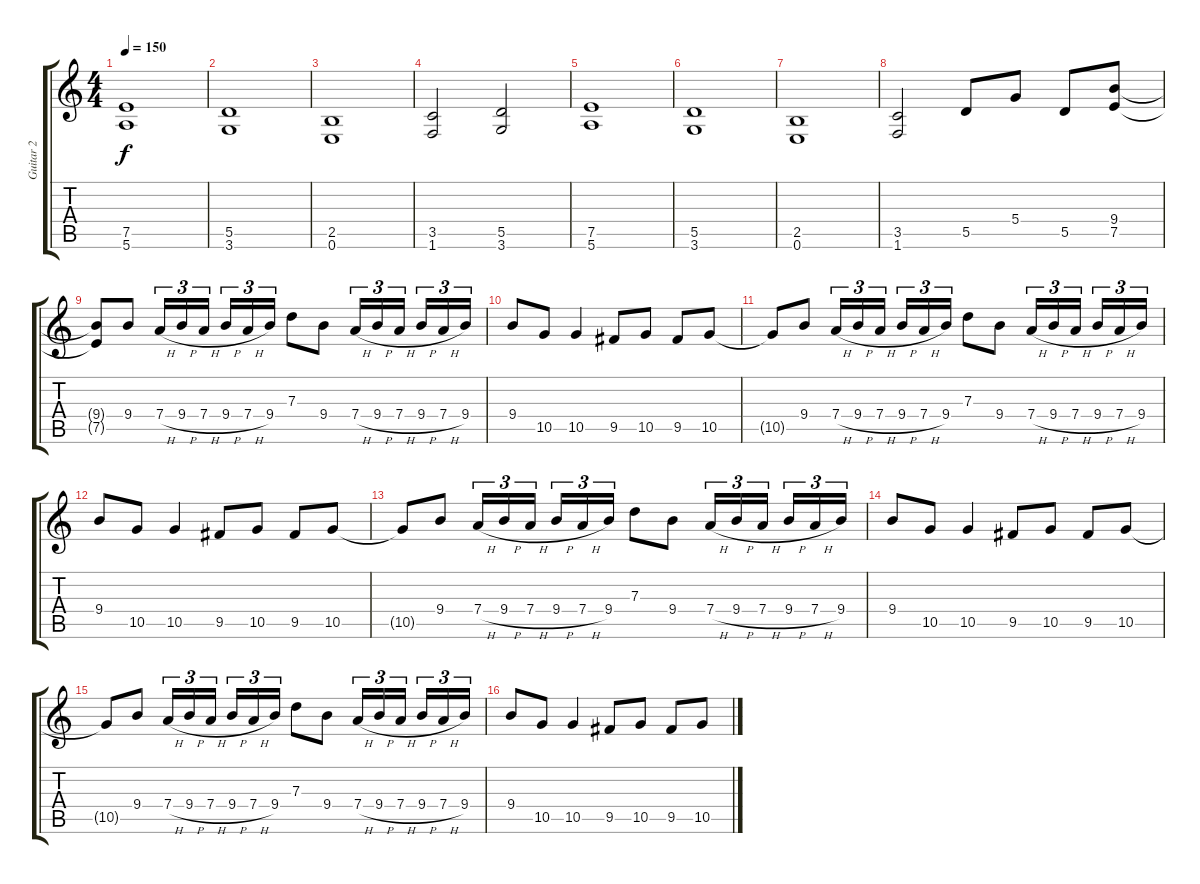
\track ("Guitar 2" "Guitar 2") {instrument distortionguitar}
\staff {score tabs}
\tuning (E4 B3 G3 D3 A2 E2) {hide}
\ts (4 4)
\tempo 150
\clef g2
\ks c
(7.5 5.6).1{dy f} |
(5.5 3.6).1 |
(2.5 0.6).1 |
(3.5 1.6).2 (5.5 3.6).2 |
(7.5 5.6).1 |
(5.5 3.6).1 |
(2.5 0.6).1 |
(3.5 1.6).2 5.5.8 5.4.8 5.5.8 (9.4 7.5).8 |
(9.4{t} 7.5{t}).8 9.4.8 7.4{h}.16{tu (3 2)} 9.4{h}.16{tu (3 2)} 7.4{h}.16{tu (3 2)} 9.4{h}.16{tu (3 2)} 7.4{h}.16{tu (3 2)} 9.4.16{tu (3 2)} 7.3.8 9.4.8 7.4{h}.16{tu (3 2)} 9.4{h}.16{tu (3 2)} 7.4{h}.16{tu (3 2)} 9.4{h}.16{tu (3 2)} 7.4{h}.16{tu (3 2)} 9.4.16{tu (3 2)} |
9.4.8 10.5.8 10.5.4 9.5.8 10.5.8 9.5.8 10.5.8 |
10.5{t}.8 9.4.8 7.4{h}.16{tu (3 2)} 9.4{h}.16{tu (3 2)} 7.4{h}.16{tu (3 2)} 9.4{h}.16{tu (3 2)} 7.4{h}.16{tu (3 2)} 9.4.16{tu (3 2)} 7.3.8 9.4.8 7.4{h}.16{tu (3 2)} 9.4{h}.16{tu (3 2)} 7.4{h}.16{tu (3 2)} 9.4{h}.16{tu (3 2)} 7.4{h}.16{tu (3 2)} 9.4.16{tu (3 2)} |
9.4.8 10.5.8 10.5.4 9.5.8 10.5.8 9.5.8 10.5.8 |
10.5{t}.8 9.4.8 7.4{h}.16{tu (3 2)} 9.4{h}.16{tu (3 2)} 7.4{h}.16{tu (3 2)} 9.4{h}.16{tu (3 2)} 7.4{h}.16{tu (3 2)} 9.4.16{tu (3 2)} 7.3.8 9.4.8 7.4{h}.16{tu (3 2)} 9.4{h}.16{tu (3 2)} 7.4{h}.16{tu (3 2)} 9.4{h}.16{tu (3 2)} 7.4{h}.16{tu (3 2)} 9.4.16{tu (3 2)} |
9.4.8 10.5.8 10.5.4 9.5.8 10.5.8 9.5.8 10.5.8 |
10.5{t}.8 9.4.8 7.4{h}.16{tu (3 2)} 9.4{h}.16{tu (3 2)} 7.4{h}.16{tu (3 2)} 9.4{h}.16{tu (3 2)} 7.4{h}.16{tu (3 2)} 9.4.16{tu (3 2)} 7.3.8 9.4.8 7.4{h}.16{tu (3 2)} 9.4{h}.16{tu (3 2)} 7.4{h}.16{tu (3 2)} 9.4{h}.16{tu (3 2)} 7.4{h}.16{tu (3 2)} 9.4.16{tu (3 2)} |
9.4.8 10.5.8 10.5.4 9.5.8 10.5.8 9.5.8 10.5.8
